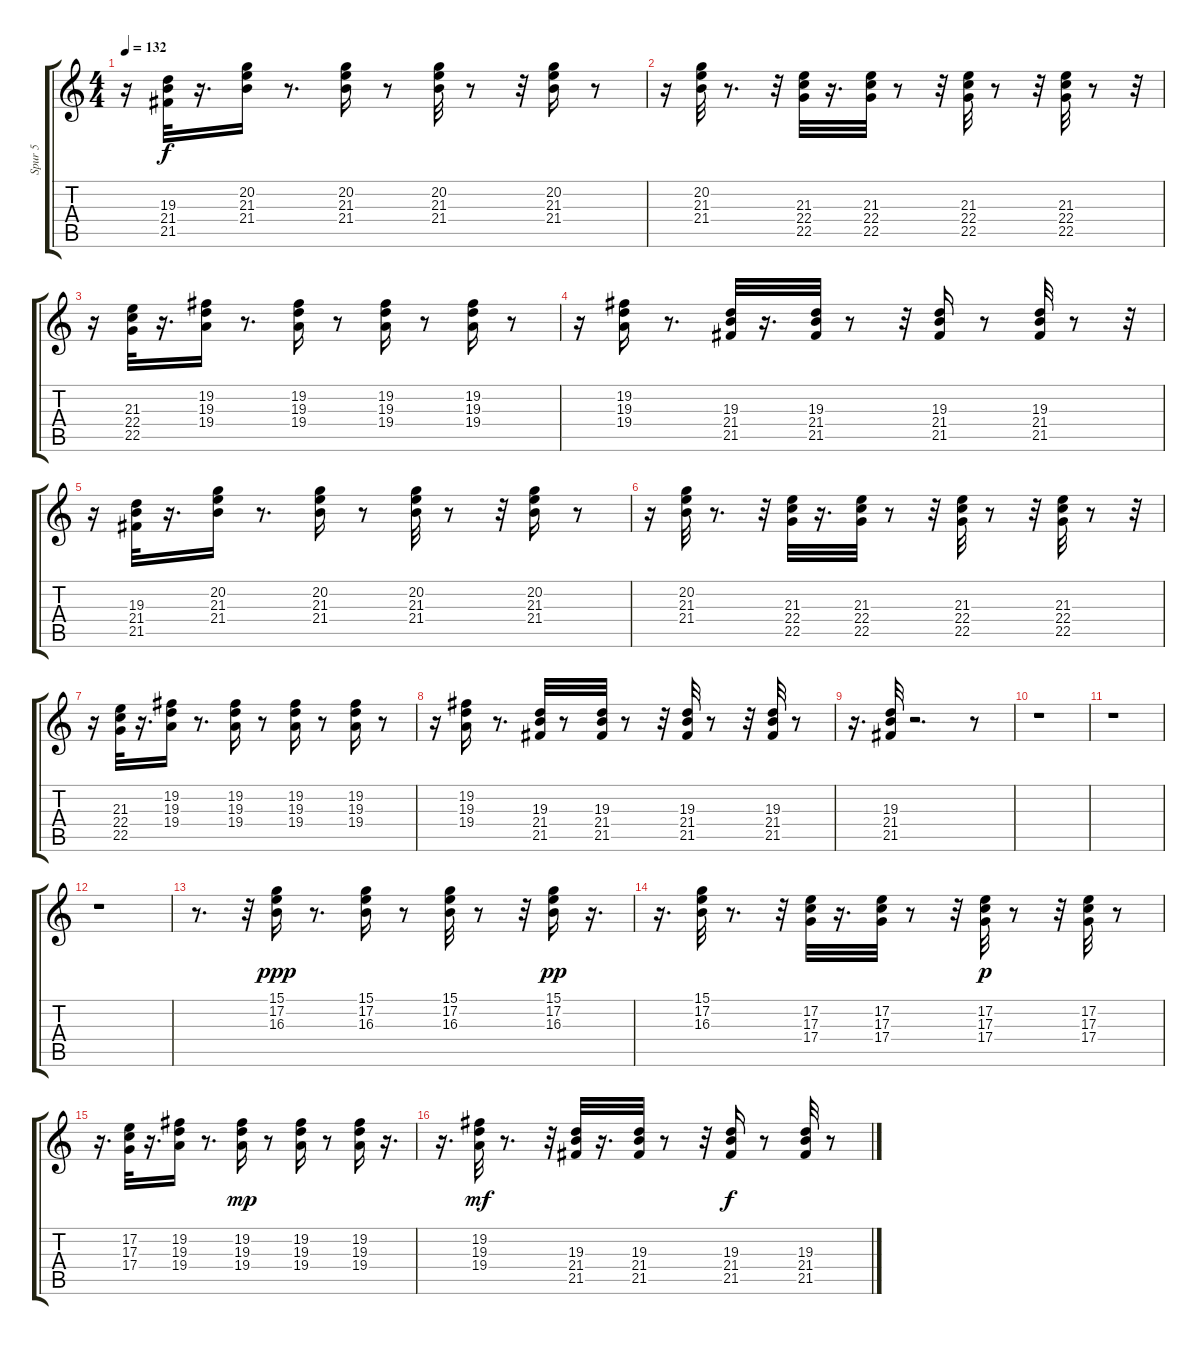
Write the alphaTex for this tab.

\track ("Spur 5" "Spur 5") {instrument lead1square}
\staff {score tabs}
\tuning (E4 B3 G3 D3 A2 E2) {hide}
\ts (4 4)
\tempo 132
\clef g2
\ks c
r.16{dy f} (19.3 21.4 21.5).32 r.16{d} (20.2 21.3 21.4).16 r.8{d} (20.2 21.3 21.4).16 r.8 (20.2 21.3 21.4).32 r.8 r.32 (20.2 21.3 21.4).16 r.8 |
r.16 (20.2 21.3 21.4).32 r.8{d} r.32 (21.3 22.4 22.5).32 r.16{d} (21.3 22.4 22.5).32 r.8 r.32 (21.3 22.4 22.5).32 r.8 r.32 (21.3 22.4 22.5).32 r.8 r.32 |
r.16 (21.3 22.4 22.5).32 r.16{d} (19.2 19.3 19.4).16 r.8{d} (19.2 19.3 19.4).16 r.8 (19.2 19.3 19.4).16 r.8 (19.2 19.3 19.4).16 r.8 |
r.16 (19.2 19.3 19.4).16 r.8{d} (19.3 21.4 21.5).32 r.16{d} (19.3 21.4 21.5).32 r.8 r.32 (19.3 21.4 21.5).16 r.8 (19.3 21.4 21.5).32 r.8 r.32 |
r.16 (19.3 21.4 21.5).32 r.16{d} (20.2 21.3 21.4).16 r.8{d} (20.2 21.3 21.4).16 r.8 (20.2 21.3 21.4).32 r.8 r.32 (20.2 21.3 21.4).16 r.8 |
r.16 (20.2 21.3 21.4).32 r.8{d} r.32 (21.3 22.4 22.5).32 r.16{d} (21.3 22.4 22.5).32 r.8 r.32 (21.3 22.4 22.5).32 r.8 r.32 (21.3 22.4 22.5).32 r.8 r.32 |
r.16 (21.3 22.4 22.5).32 r.16{d} (19.2 19.3 19.4).16 r.8{d} (19.2 19.3 19.4).16 r.8 (19.2 19.3 19.4).16 r.8 (19.2 19.3 19.4).16 r.8 |
r.16 (19.2 19.3 19.4).16 r.8{d} (19.3 21.4 21.5).32 r.8 (19.3 21.4 21.5).32 r.8 r.32 (19.3 21.4 21.5).32 r.8 r.32 (19.3 21.4 21.5).32 r.8 |
r.16{d} (19.3 21.4 21.5).32 r.2{d} r.8 |
r.1 |
r.1 |
r.1 |
r.8{d} r.32 (15.1 17.2 16.3).16{dy ppp} r.8{d} (15.1 17.2 16.3).16 r.8 (15.1 17.2 16.3).32 r.8 r.32 (15.1 17.2 16.3).16{dy pp} r.16{d} |
r.16{d} (15.1 17.2 16.3).32 r.8{d} r.32 (17.2 17.3 17.4).32 r.16{d} (17.2 17.3 17.4).32 r.8 r.32 (17.2 17.3 17.4).32{dy p} r.8 r.32 (17.2 17.3 17.4).32 r.8 |
r.16{d} (17.2 17.3 17.4).32 r.16{d} (19.2 19.3 19.4).16 r.8{d} (19.2 19.3 19.4).16{dy mp} r.8 (19.2 19.3 19.4).16 r.8 (19.2 19.3 19.4).16 r.16{d} |
r.16{d} (19.2 19.3 19.4).32{dy mf} r.8{d} r.32 (19.3 21.4 21.5).32 r.16{d} (19.3 21.4 21.5).32 r.8 r.32 (19.3 21.4 21.5).16{dy f} r.8 (19.3 21.4 21.5).32 r.8
